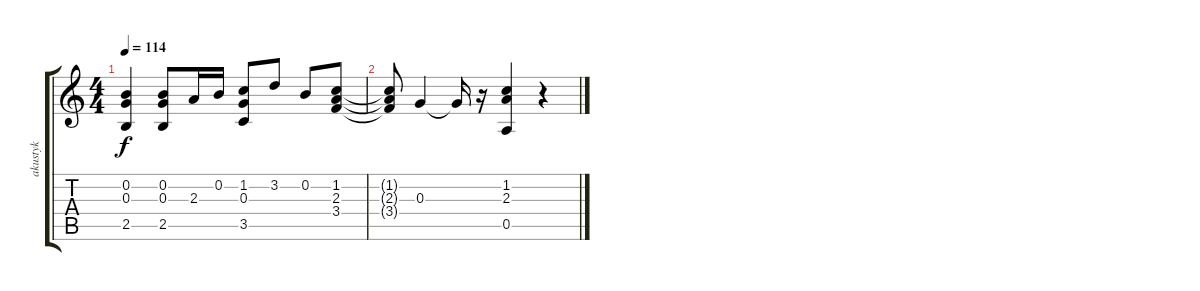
\track ("akustyk" "akustyk") {instrument acousticguitarsteel}
\staff {score tabs}
\tuning (E4 B3 G3 D3 A2 E2) {hide}
\ts (4 4)
\tempo 114
\clef g2
\ks c
(0.2 0.3 2.5).4{dy f} (0.2 0.3 2.5).8 2.3.16 0.2.16 (1.2 0.3 3.5).8 3.2.8 0.2.8 (1.2 2.3 3.4).8 |
(1.2{t} 2.3{t} 3.4{t}).8 0.3.4 0.3{t}.16 r.16 (1.2 2.3 0.5).4 r.4
